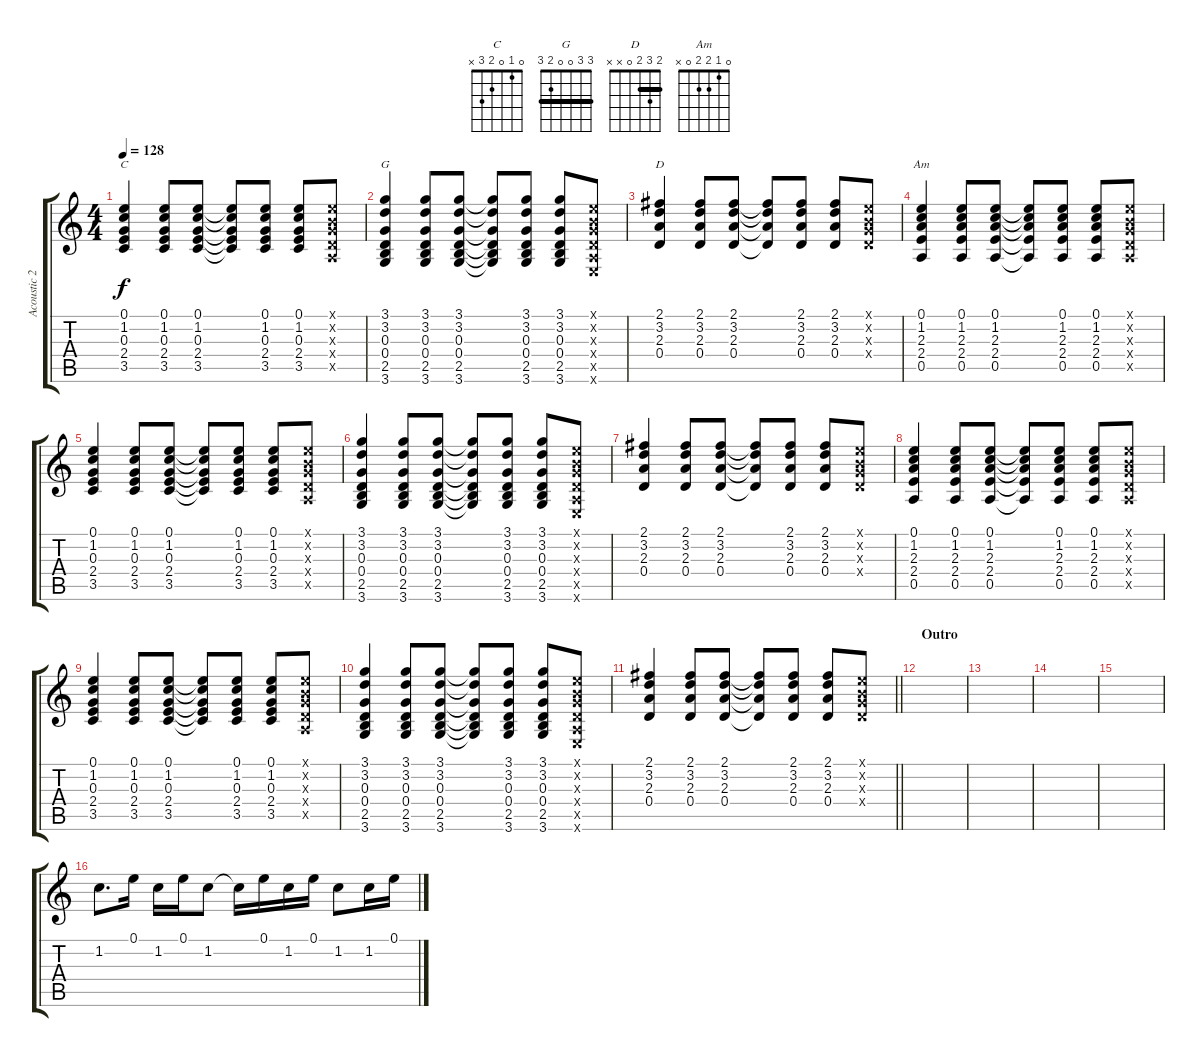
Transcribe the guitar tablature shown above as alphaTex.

\track ("Acoustic 2" "Acoustic 2") {instrument acousticguitarsteel}
\staff {score tabs}
\tuning (E4 B3 G3 D3 A2 E2) {hide}
\chord ("C" 0 1 0 2 3 x)
\chord ("G" 3 3 0 0 2 3) {barre 3}
\chord ("D" 2 3 2 0 x x) {barre 2}
\chord ("Am" 0 1 2 2 0 x)
\ts (4 4)
\tempo 128
\clef g2
\ks c
(0.1 1.2 0.3 2.4 3.5).4{ch "C" dy f} (0.1 1.2 0.3 2.4 3.5).8 (0.1 1.2 0.3 2.4 3.5).8 (0.1{t} 1.2{t} 0.3{t} 2.4{t} 3.5{t}).8 (0.1 1.2 0.3 2.4 3.5).8 (0.1 1.2 0.3 2.4 3.5).8 (0.1{x} 0.2{x} 0.3{x} 0.4{x} 0.5{x}).8 |
(3.1 3.2 0.3 0.4 2.5 3.6).4{ch "G"} (3.1 3.2 0.3 0.4 2.5 3.6).8 (3.1 3.2 0.3 0.4 2.5 3.6).8 (3.1{t} 3.2{t} 0.3{t} 0.4{t} 2.5{t} 3.6{t}).8 (3.1 3.2 0.3 0.4 2.5 3.6).8 (3.1 3.2 0.3 0.4 2.5 3.6).8 (0.1{x} 0.2{x} 0.3{x} 0.4{x} 0.5{x} 0.6{x}).8 |
(2.1 3.2 2.3 0.4).4{ch "D"} (2.1 3.2 2.3 0.4).8 (2.1 3.2 2.3 0.4).8 (2.1{t} 3.2{t} 2.3{t} 0.4{t}).8 (2.1 3.2 2.3 0.4).8 (2.1 3.2 2.3 0.4).8 (0.1{x} 0.2{x} 0.3{x} 0.4{x}).8 |
(0.1 1.2 2.3 2.4 0.5).4{ch "Am"} (0.1 1.2 2.3 2.4 0.5).8 (0.1 1.2 2.3 2.4 0.5).8 (0.1{t} 1.2{t} 2.3{t} 2.4{t} 0.5{t}).8 (0.1 1.2 2.3 2.4 0.5).8 (0.1 1.2 2.3 2.4 0.5).8 (0.1{x} 0.2{x} 0.3{x} 0.4{x} 0.5{x}).8 |
(0.1 1.2 0.3 2.4 3.5).4 (0.1 1.2 0.3 2.4 3.5).8 (0.1 1.2 0.3 2.4 3.5).8 (0.1{t} 1.2{t} 0.3{t} 2.4{t} 3.5{t}).8 (0.1 1.2 0.3 2.4 3.5).8 (0.1 1.2 0.3 2.4 3.5).8 (0.1{x} 0.2{x} 0.3{x} 0.4{x} 0.5{x}).8 |
(3.1 3.2 0.3 0.4 2.5 3.6).4 (3.1 3.2 0.3 0.4 2.5 3.6).8 (3.1 3.2 0.3 0.4 2.5 3.6).8 (3.1{t} 3.2{t} 0.3{t} 0.4{t} 2.5{t} 3.6{t}).8 (3.1 3.2 0.3 0.4 2.5 3.6).8 (3.1 3.2 0.3 0.4 2.5 3.6).8 (0.1{x} 0.2{x} 0.3{x} 0.4{x} 0.5{x} 0.6{x}).8 |
(2.1 3.2 2.3 0.4).4 (2.1 3.2 2.3 0.4).8 (2.1 3.2 2.3 0.4).8 (2.1{t} 3.2{t} 2.3{t} 0.4{t}).8 (2.1 3.2 2.3 0.4).8 (2.1 3.2 2.3 0.4).8 (0.1{x} 0.2{x} 0.3{x} 0.4{x}).8 |
(0.1 1.2 2.3 2.4 0.5).4 (0.1 1.2 2.3 2.4 0.5).8 (0.1 1.2 2.3 2.4 0.5).8 (0.1{t} 1.2{t} 2.3{t} 2.4{t} 0.5{t}).8 (0.1 1.2 2.3 2.4 0.5).8 (0.1 1.2 2.3 2.4 0.5).8 (0.1{x} 0.2{x} 0.3{x} 0.4{x} 0.5{x}).8 |
(0.1 1.2 0.3 2.4 3.5).4 (0.1 1.2 0.3 2.4 3.5).8 (0.1 1.2 0.3 2.4 3.5).8 (0.1{t} 1.2{t} 0.3{t} 2.4{t} 3.5{t}).8 (0.1 1.2 0.3 2.4 3.5).8 (0.1 1.2 0.3 2.4 3.5).8 (0.1{x} 0.2{x} 0.3{x} 0.4{x} 0.5{x}).8 |
(3.1 3.2 0.3 0.4 2.5 3.6).4 (3.1 3.2 0.3 0.4 2.5 3.6).8 (3.1 3.2 0.3 0.4 2.5 3.6).8 (3.1{t} 3.2{t} 0.3{t} 0.4{t} 2.5{t} 3.6{t}).8 (3.1 3.2 0.3 0.4 2.5 3.6).8 (3.1 3.2 0.3 0.4 2.5 3.6).8 (0.1{x} 0.2{x} 0.3{x} 0.4{x} 0.5{x} 0.6{x}).8 |
\barLineRight lightlight
(2.1 3.2 2.3 0.4).4 (2.1 3.2 2.3 0.4).8 (2.1 3.2 2.3 0.4).8 (2.1{t} 3.2{t} 2.3{t} 0.4{t}).8 (2.1 3.2 2.3 0.4).8 (2.1 3.2 2.3 0.4).8 (0.1{x} 0.2{x} 0.3{x} 0.4{x}).8 |
\section ("" "Outro")
|
|
|
|
1.2.8{d} 0.1.16 1.2.16 0.1.16 1.2.8 1.2{t}.16 0.1.16 1.2.16 0.1.16 1.2.8 1.2.16 0.1.16
